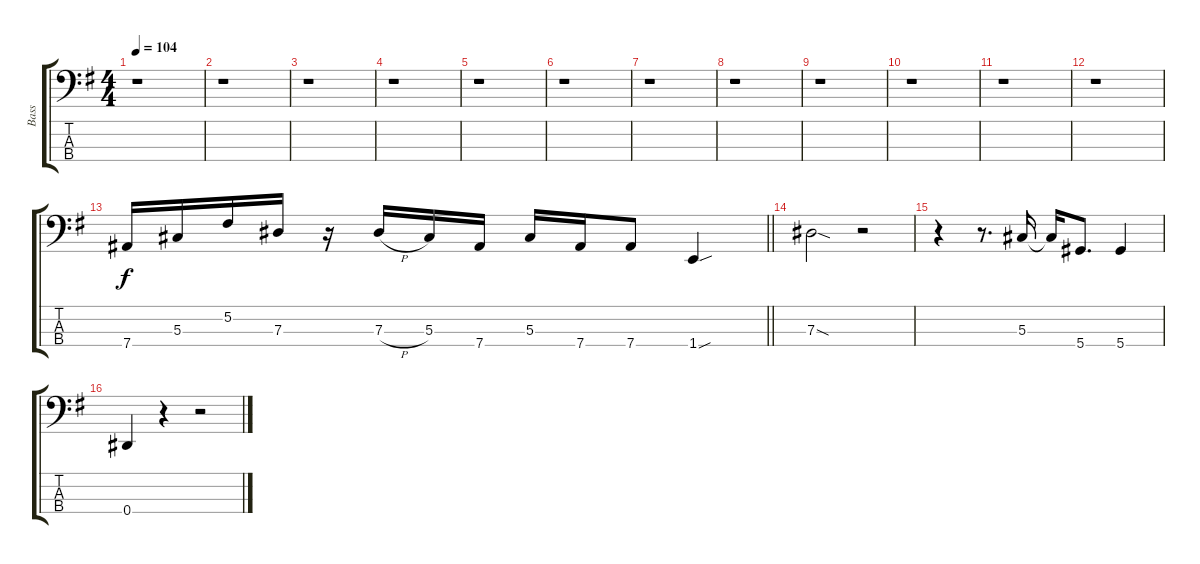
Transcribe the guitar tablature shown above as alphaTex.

\track ("Bass" "Bass") {instrument electricbassfinger}
\staff {score tabs}
\tuning (Gb2 Db2 Ab1 Eb1) {hide}
\ts (4 4)
\tempo 104
\clef f4
\ks g
r.1{dy f instrument electricbassfinger} |
r.1 |
r.1 |
r.1 |
r.1 |
r.1 |
r.1 |
r.1 |
r.1 |
r.1 |
r.1 |
r.1 |
\barLineRight lightlight
7.4.16 5.3.16 5.2.16 7.3.16 r.16 7.3{h}.16 5.3.16 7.4.16 5.3.16 7.4.16 7.4.8 1.4{sou}.4 |
7.3{sod}.2 r.2 |
r.4 r.8{d} 5.3.16 5.3{t}.16 5.4.8{d} 5.4.4 |
0.4.4 r.4 r.2
